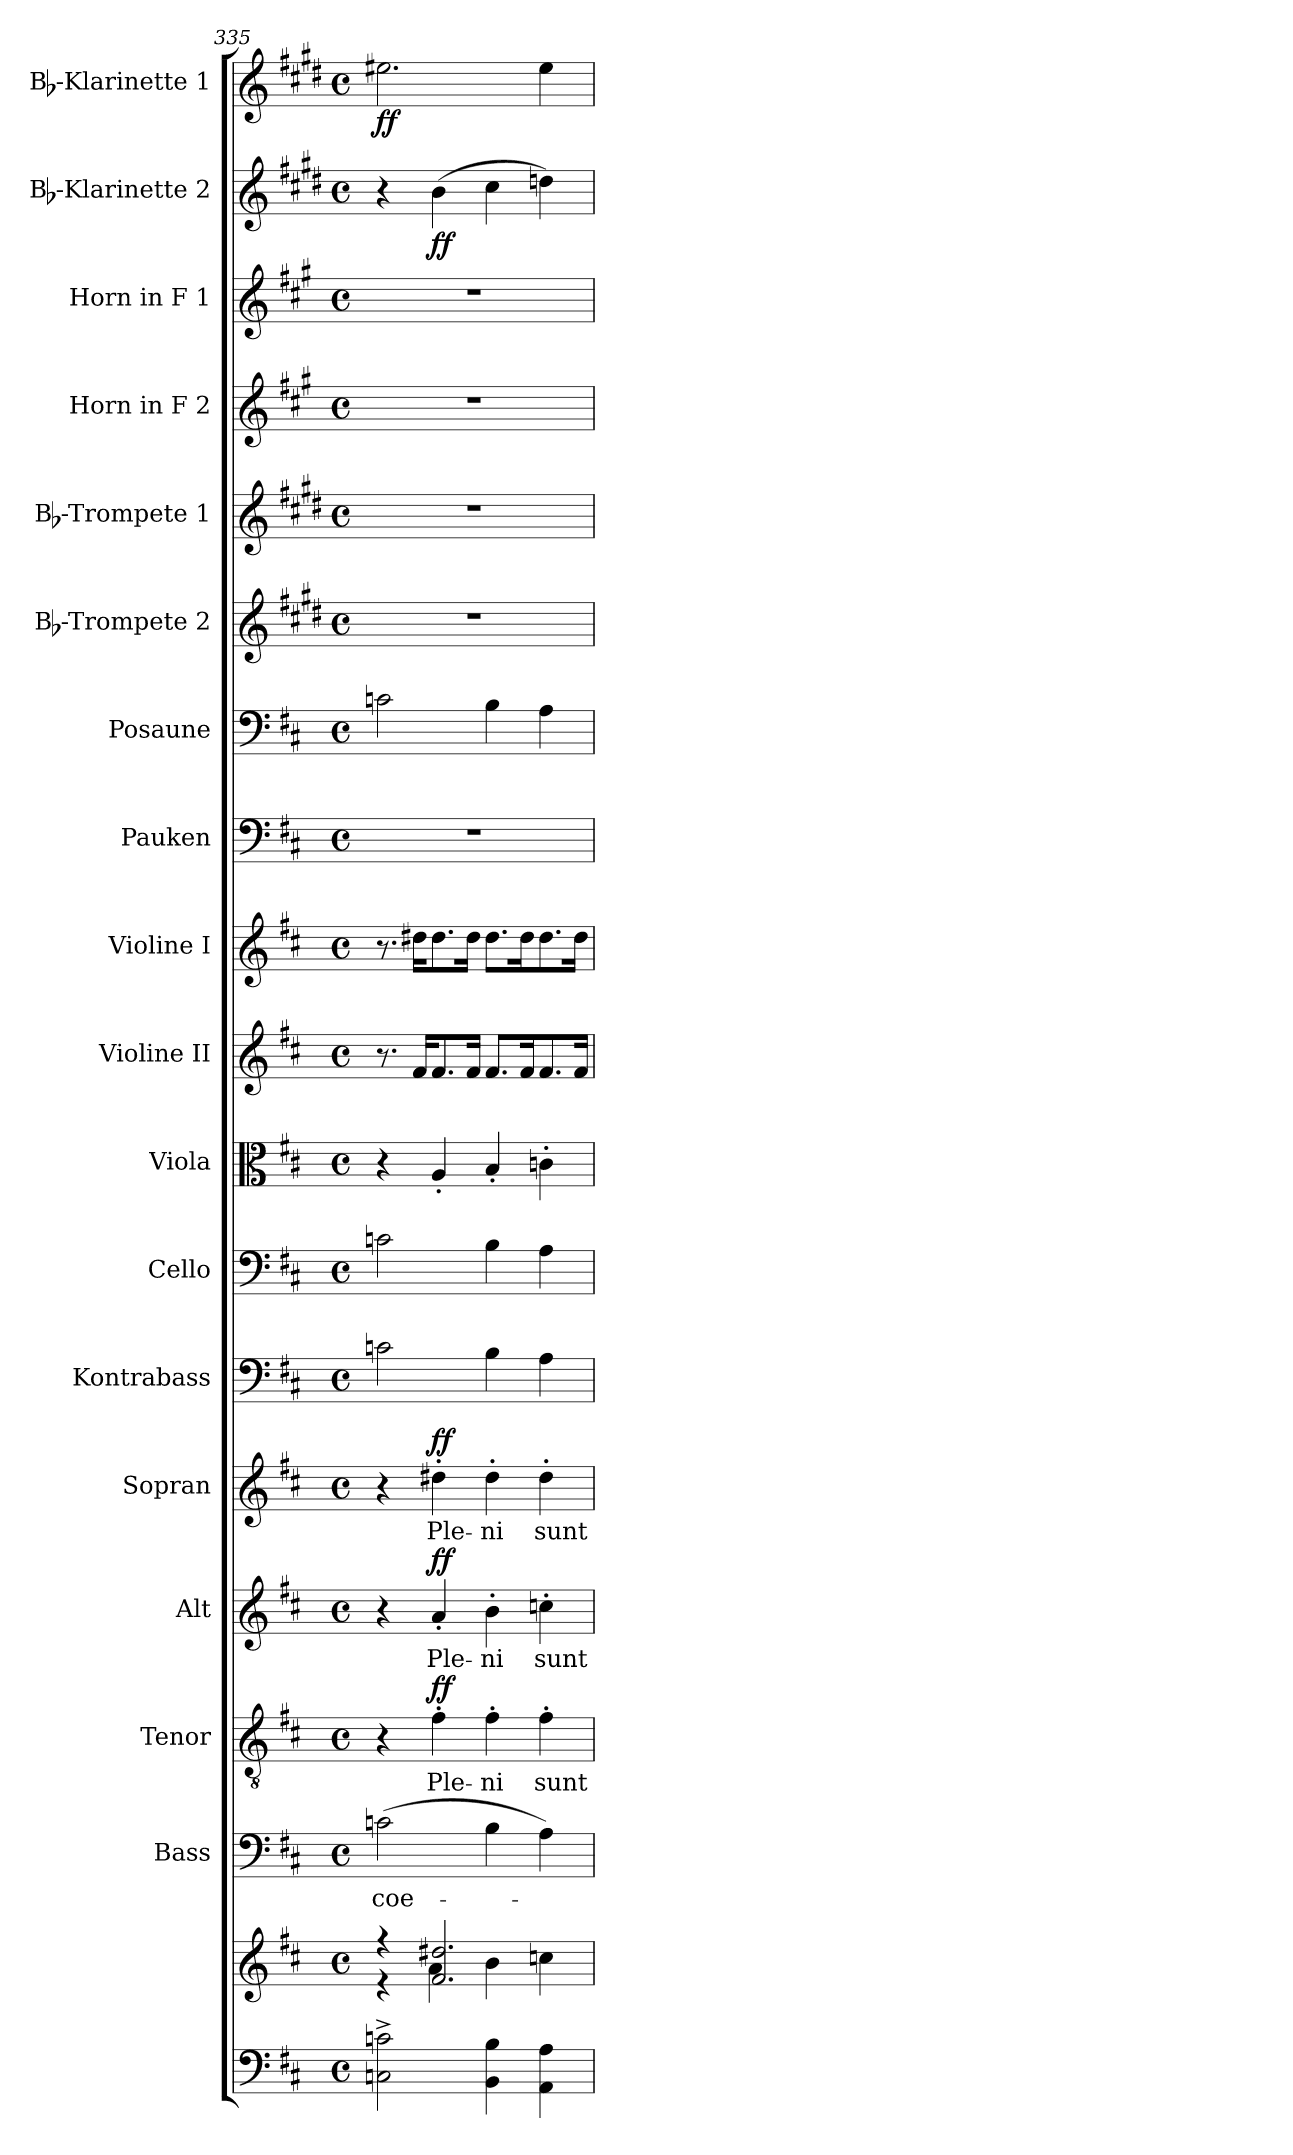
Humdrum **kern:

**kern	**kern	**kern	**text	**kern	**text	**dynam	**kern	**text	**dynam	**kern	**text	**dynam	**kern	**kern	**kern	**kern	**kern	**kern	**kern	**kern	**kern	**kern	**kern	**kern	**dynam	**kern	**dynam
*part18	*part18	*part17	*part17	*part16	*part16	*part16	*part15	*part15	*part15	*part14	*part14	*part14	*part13	*part12	*part11	*part10	*part9	*part8	*part7	*part6	*part5	*part4	*part3	*part2	*part2	*part1	*part1
*staff19	*staff18	*staff17	*staff17	*staff16	*staff16	*staff16	*staff15	*staff15	*staff15	*staff14	*staff14	*staff14	*staff13	*staff12	*staff11	*staff10	*staff9	*staff8	*staff7	*staff6	*staff5	*staff4	*staff3	*staff2	*staff2	*staff1	*staff1
*	*	*I"Bass	*	*I"Tenor	*	*	*I"Alt	*	*	*I"Sopran	*	*	*I"Kontrabass	*I"Cello	*I"Viola	*I"Violine II	*I"Violine I	*I"Pauken	*I"Posaune	*I"Bb-Trompete 2	*I"Bb-Trompete 1	*I"Horn in F 2	*I"Horn in F 1	*I"Bb-Klarinette 2	*	*I"Bb-Klarinette 1	*
*	*	*I'B.	*	*I'T.	*	*	*I'A.	*	*	*I'S.	*	*	*I'Kb.	*	*I'Vla.	*I'Vl. II	*I'Vl. I	*I'Pk.	*I'Pos.	*I'Bb Trp. 2	*I'Bb Trp. 1	*	*	*I'Bb Kl. 2	*	*I'Bb Kl. 1	*
*clefF4	*clefG2	*clefF4	*	*clefGv2	*	*	*clefG2	*	*	*clefG2	*	*	*clefF4	*clefF4	*clefC3	*clefG2	*clefG2	*clefF4	*clefF4	*clefG2	*clefG2	*clefG2	*clefG2	*clefG2	*	*clefG2	*
*	*	*	*	*	*	*	*	*	*	*	*	*	*ITrd7c12	*	*	*	*	*	*	*ITrd1c2	*ITrd1c2	*ITrd4c7	*ITrd4c7	*ITrd1c2	*	*ITrd1c2	*
*k[f#c#]	*k[f#c#]	*k[f#c#]	*	*k[f#c#]	*	*	*k[f#c#]	*	*	*k[f#c#]	*	*	*k[f#c#]	*k[f#c#]	*k[f#c#]	*k[f#c#]	*k[f#c#]	*k[f#c#]	*k[f#c#]	*k[f#c#]	*k[f#c#]	*k[f#c#]	*k[f#c#]	*k[f#c#]	*	*k[f#c#]	*
*D:	*D:	*D:	*	*D:	*	*	*D:	*	*	*D:	*	*	*D:	*D:	*D:	*D:	*D:	*D:	*D:	*D:	*D:	*D:	*D:	*D:	*	*D:	*
*M4/4	*M4/4	*M4/4	*	*M4/4	*	*	*M4/4	*	*	*M4/4	*	*	*M4/4	*M4/4	*M4/4	*M4/4	*M4/4	*M4/4	*M4/4	*M4/4	*M4/4	*M4/4	*M4/4	*M4/4	*	*M4/4	*
*met(c)	*met(c)	*met(c)	*	*met(c)	*	*	*met(c)	*	*	*met(c)	*	*	*met(c)	*met(c)	*met(c)	*met(c)	*met(c)	*met(c)	*met(c)	*met(c)	*met(c)	*met(c)	*met(c)	*met(c)	*	*met(c)	*
=335	=335	=335	=335	=335	=335	=335	=335	=335	=335	=335	=335	=335	=335	=335	=335	=335	=335	=335	=335	=335	=335	=335	=335	=335	=335	=335	=335
*	*^	*	*	*	*	*	*	*	*	*	*	*	*	*	*	*	*	*	*	*	*	*	*	*	*	*	*
!	!	!	!	!LO:LY:b	!	!	!	!	!	!	!	!	!	!	!	!	!	!	!	!	!	!	!	!	!	!	!	!LO:DY:b
2Cn\^> 2cn\^>	4r	4r	(>2cn\	coe-	4r	.	.	4r	.	.	4r	.	.	2Cn\	2cn\	4r	8.r	8.r	1r	2cn\	1r	1r	1r	1r	4r	.	2.dd#X\	ff
.	.	.	.	.	.	.	.	.	.	.	.	.	.	.	.	.	16f#/KL	16dd#X\KL	.	.	.	.	.	.	.	.	.	.
!	!	!	!	!	!	!LO:LY:b	!LO:DY:a	!	!LO:LY:b	!LO:DY:a	!	!LO:LY:b	!LO:DY:a	!	!	!	!	!	!	!	!	!	!	!	!	!LO:DY:b	!	!
.	2.f#/ 2.dd#X/	4a\	.	.	4f#'>\	Ple-	ff	4a'</	Ple-	ff	4dd#X'>\	Ple-	ff	.	.	4A'</	8.f#/	8.dd#\	.	.	.	.	.	.	(>4a\	ff	.	.
.	.	.	.	.	.	.	.	.	.	.	.	.	.	.	.	.	16f#/Jk	16dd#\Jk	.	.	.	.	.	.	.	.	.	.
!	!	!	!	!	!	!LO:LY:b	!	!	!LO:LY:b	!	!	!LO:LY:b	!	!	!	!	!	!	!	!	!	!	!	!	!	!	!	!
4BB\ 4B\	.	4b\	4B\	.	4f#'>\	-ni	.	4b'>\	-ni	.	4dd#'>\	-ni	.	4BB\	4B\	4B'</	8.f#/L	8.dd#\L	.	4B\	.	.	.	.	4b\	.	.	.
.	.	.	.	.	.	.	.	.	.	.	.	.	.	.	.	.	16f#/k	16dd#\k	.	.	.	.	.	.	.	.	.	.
!	!	!	!	!	!	!LO:LY:b	!	!	!LO:LY:b	!	!	!LO:LY:b	!	!	!	!	!	!	!	!	!	!	!	!	!	!	!	!
4AA\ 4A\	.	4ccn\	4A\)	.	4f#'>\	sunt	.	4ccn'>\	sunt	.	4dd#'>\	sunt	.	4AA\	4A\	4cn'>\	8.f#/	8.dd#\	.	4A\	.	.	.	.	4ccn\)	.	4dd#\	.
.	.	.	.	.	.	.	.	.	.	.	.	.	.	.	.	.	16f#/Jk	16dd#\Jk	.	.	.	.	.	.	.	.	.	.
*	*v	*v	*	*	*	*	*	*	*	*	*	*	*	*	*	*	*	*	*	*	*	*	*	*	*	*	*	*
=	=	=	=	=	=	=	=	=	=	=	=	=	=	=	=	=	=	=	=	=	=	=	=	=	=	=	=
*-	*-	*-	*-	*-	*-	*-	*-	*-	*-	*-	*-	*-	*-	*-	*-	*-	*-	*-	*-	*-	*-	*-	*-	*-	*-	*-	*-
